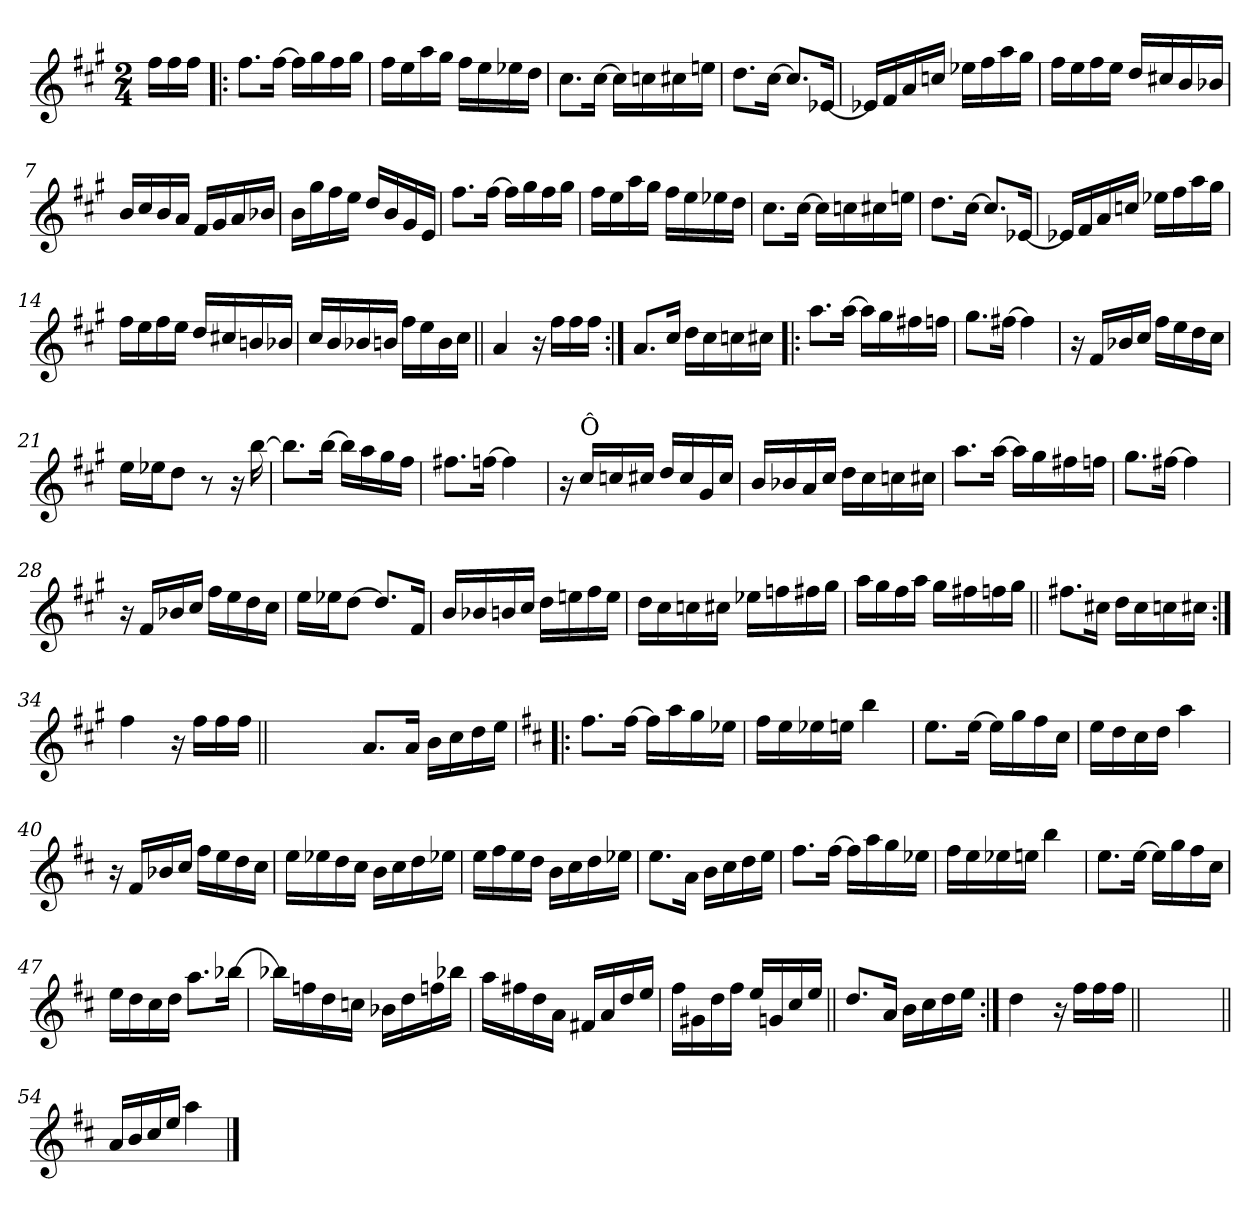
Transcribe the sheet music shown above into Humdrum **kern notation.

**kern
*part1
*staff1
*clefG2
*k[f#c#g#]
*A:
*M2/4
=
16ff#\LL
16ff#\
16ff#\JJ
=1!|:
8.ff#\L
[16ff#\Jk
16ff#\LL]
16gg#\
16ff#\
16gg#\JJ
=2
16ff#\LL
16ee\
16aa\
16gg#\JJ
16ff#\LL
16ee\
16ee-X\
16dd\JJ
=3
8.cc#\L
[16cc#\Jk
16cc#\LL]
16ccn\
16cc#X\
16een\JJ
=4
8.dd\L
[16cc#\Jk
8.cc#/L]
[16e-X/Jk
!!LO:LB:g=z
=5
16e-X/LL]
16f#/
16a/
16ccn/JJ
16ee-X\LL
16ff#\
16aa\
16gg#\JJ
=6
16ff#\LL
16ee\
16ff#\
16ee\JJ
16dd/LL
16cc#X/
16b/
16b-X/JJ
=7
16b/LL
16cc#/
16b/
16a/JJ
16f#/LL
16g#/
16a/
16b-X/JJ
=8
16b\LL
16gg#\
16ff#\
16ee\JJ
16dd/LL
16b/
16g#/
16e/JJ
!!LO:LB:g=z
=9
8.ff#\L
[16ff#\Jk
16ff#\LL]
16gg#\
16ff#\
16gg#\JJ
=10
16ff#\LL
16ee\
16aa\
16gg#\JJ
16ff#\LL
16ee\
16ee-X\
16dd\JJ
=11
8.cc#\L
[16cc#\Jk
16cc#\LL]
16ccn\
16cc#X\
16een\JJ
=12
8.dd\L
[16cc#\Jk
8.cc#/L]
[16e-X/Jk
!!LO:LB:g=z
=13
16e-X/LL]
16f#/
16a/
16ccn/JJ
16ee-X\LL
16ff#\
16aa\
16gg#\JJ
=14
16ff#\LL
16ee\
16ff#\
16ee\JJ
16dd/LL
16cc#X/
16bn/
16b-X/JJ
=15
16cc#/LL
16b/
16b-X/
16bn/JJ
16ff#\LL
16ee\
16b\
16cc#\JJ
=16||
4a/
16r
16ff#\LL
16ff#\
16ff#\JJ
!!LO:LB:g=z
=17:|!
8.a/L
16cc#/Jk
16dd\LL
16cc#\
16ccn\
16cc#X\JJ
=18!|:
8.aa\L
[16aa\Jk
16aa\LL]
16gg#\
16ff#X\
16ffn\JJ
=19
8.gg#\L
[16ff#X\Jk
4ff#\]
=20
16r
16f#/LL
16b-X/
16cc#/JJ
16ff#\LL
16ee\
16dd\
16cc#\JJ
!!LO:LB:g=z
=21
16ee\LL
16ee-X\J
8dd\J
8r
16r
[16bb\
=22
8.bb\L]
[16bb\Jk
16bb\LL]
16aa\
16gg#\
16ff#\JJ
=23
8.ff#X\L
[16ffn\Jk
4ff\]
=24
16r
!LO:TX:a:t=Ô
16cc#/LL
16ccn/
16cc#X/JJ
16dd/LL
16cc#/
16g#/
16cc#/JJ
!!LO:LB:g=z
=25
16b/LL
16b-X/
16a/
16cc#/JJ
16dd\LL
16cc#\
16ccn\
16cc#X\JJ
=26
8.aa\L
[16aa\Jk
16aa\LL]
16gg#\
16ff#X\
16ffn\JJ
=27
8.gg#\L
[16ff#X\Jk
4ff#\]
=28
16r
16f#/LL
16b-X/
16cc#/JJ
16ff#\LL
16ee\
16dd\
16cc#\JJ
!!LO:LB:g=z
=29
16ee\LL
16ee-X\J
[8dd\J
8.dd/L]
16f#/Jk
=30
16b/LL
16b-X/
16bn/
16cc#/JJ
16dd\LL
16een\
16ff#\
16ee\JJ
=31
16dd\LL
16cc#\
16ccn\
16cc#X\JJ
16ee-X\LL
16ffn\
16ff#X\
16gg#\JJ
=32
16aa\LL
16gg#\
16ff#\
16aa\JJ
16gg#\LL
16ff#X\
16ffn\
16gg#\JJ
!!LO:LB:g=z
=33||
8.ff#X\L
16cc#X\Jk
16dd\LL
16cc#\
16ccn\
16cc#X\JJ
=34:|!
4ff#\
16r
16ff#\LL
16ff#\
16ff#\JJ
=34X341||
2ryy
!!LO:PB:g=z
=35-
8.a/L
16a/Jk
16b\LL
16cc#\
16dd\
16ee\JJ
=36!|:
*k[f#c#]
*D:
8.ff#\L
[16ff#\Jk
16ff#\LL]
16aa\
16gg\
16ee-X\JJ
=37
16ff#\LL
16ee\
16ee-X\
16een\JJ
4bb\
=38
8.ee\L
[16ee\Jk
16ee\LL]
16gg\
16ff#\
16cc#\JJ
!!LO:LB:g=z
=39
16ee\LL
16dd\
16cc#\
16dd\JJ
4aa\
=40
16r
16f#/LL
16b-X/
16cc#/JJ
16ff#\LL
16ee\
16dd\
16cc#\JJ
=41
16ee\LL
16ee-X\
16dd\
16cc#\JJ
16b\LL
16cc#\
16dd\
16ee-X\JJ
=42
16ee\LL
16ff#\
16ee\
16dd\JJ
16b\LL
16cc#\
16dd\
16ee-X\JJ
!!LO:LB:g=z
=43
8.ee\L
16a\Jk
16b\LL
16cc#\
16dd\
16ee\JJ
=44
8.ff#\L
[16ff#\Jk
16ff#\LL]
16aa\
16gg\
16ee-X\JJ
=45
16ff#\LL
16ee\
16ee-X\
16een\JJ
4bb\
=46
8.ee\L
[16ee\Jk
16ee\LL]
16gg\
16ff#\
16cc#\JJ
!!LO:LB:g=z
=47
16ee\LL
16dd\
16cc#\
16dd\JJ
8.aa\L
[16bb-X\Jk
=48
16bb-X\LL]
16ffn\
16dd\
16ccn\JJ
16b-X\LL
16dd\
16ffn\
16bb-X\JJ
=49
16aa\LL
16ff#X\
16dd\
16a\JJ
16f#X/LL
16a/
16dd/
16ee/JJ
=50
16ff#\LL
16g#X\
16dd\
16ff#\JJ
16ee/LL
16gn/
16cc#/
16ee/JJ
!!LO:LB:g=z
=51||
8.dd/L
16a/Jk
16b\LL
16cc#\
16dd\
16ee\JJ
=52:|!
4dd\
16r
16ff#\LL
16ff#\
16ff#\JJ
=53||
2ryy
=54||
16a/LL
16b/
16cc#/
16ee/JJ
4aa\
==
*-
